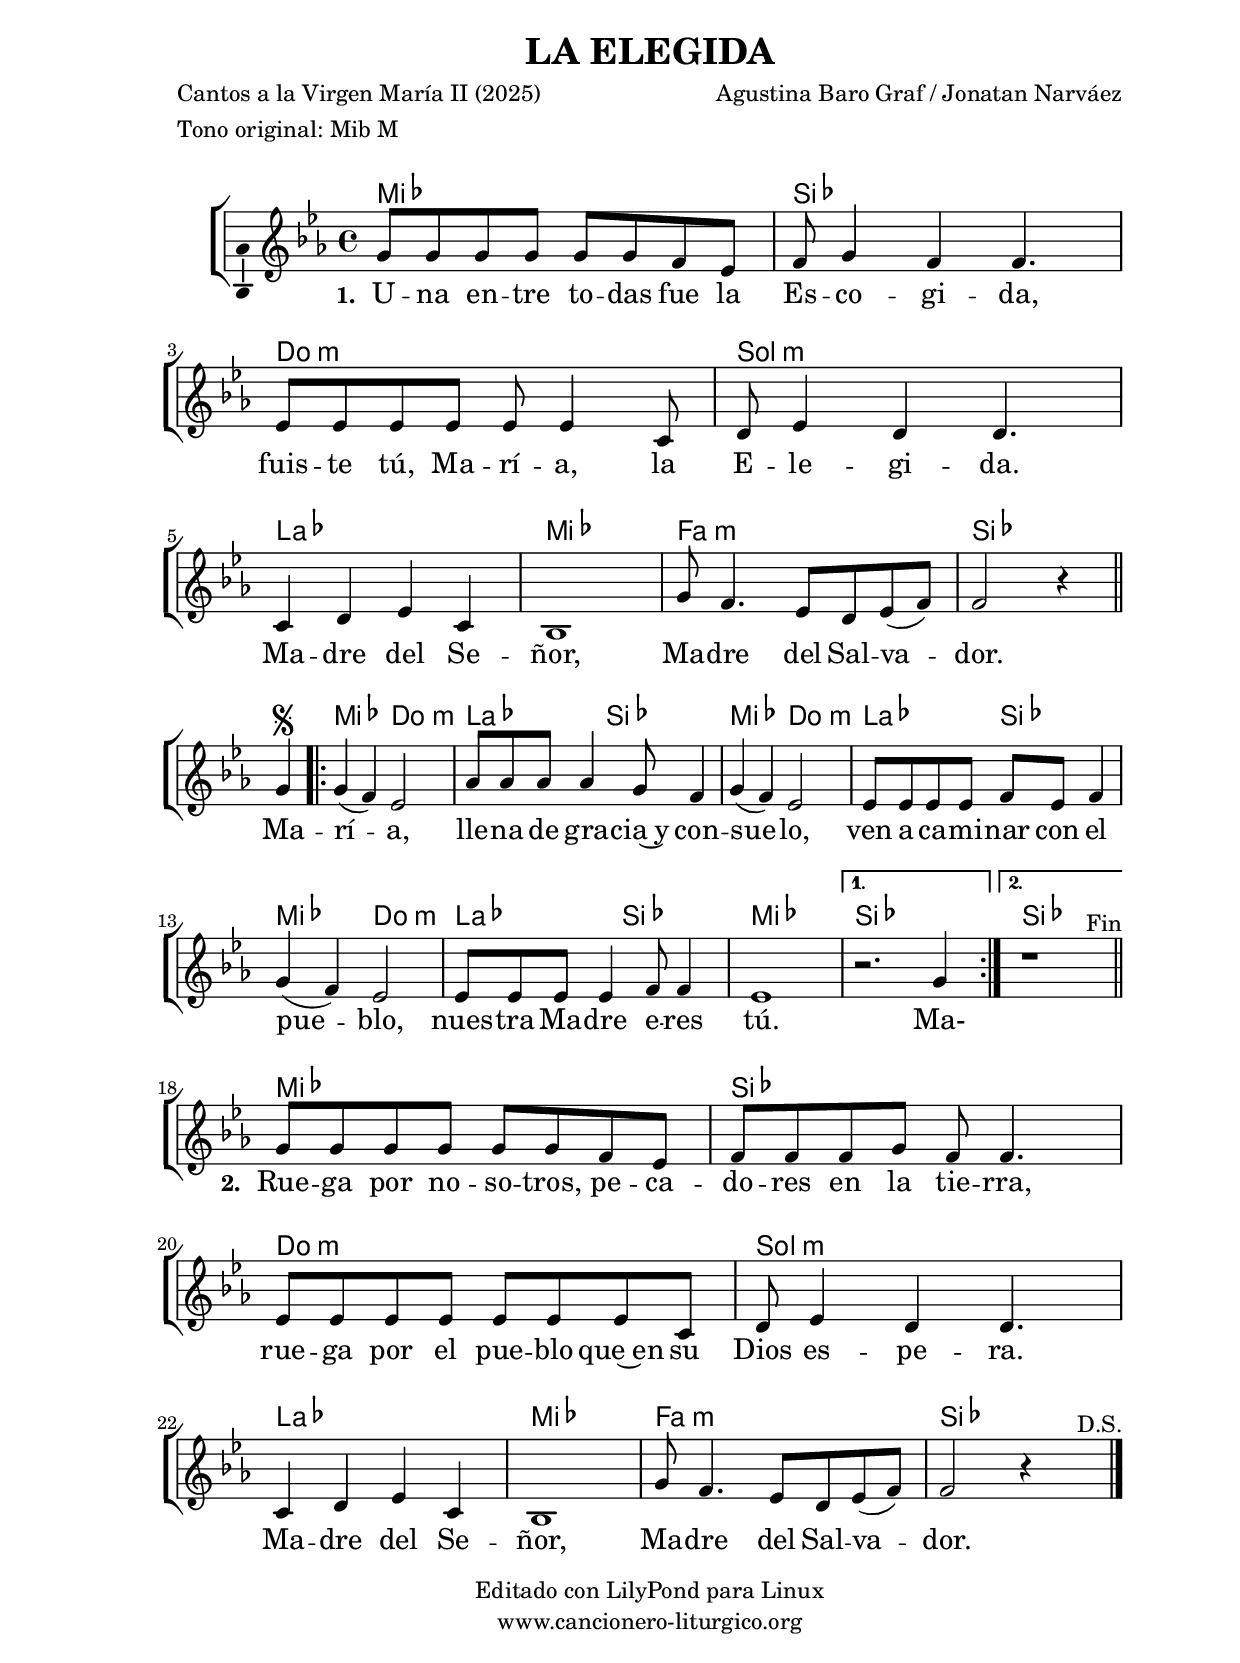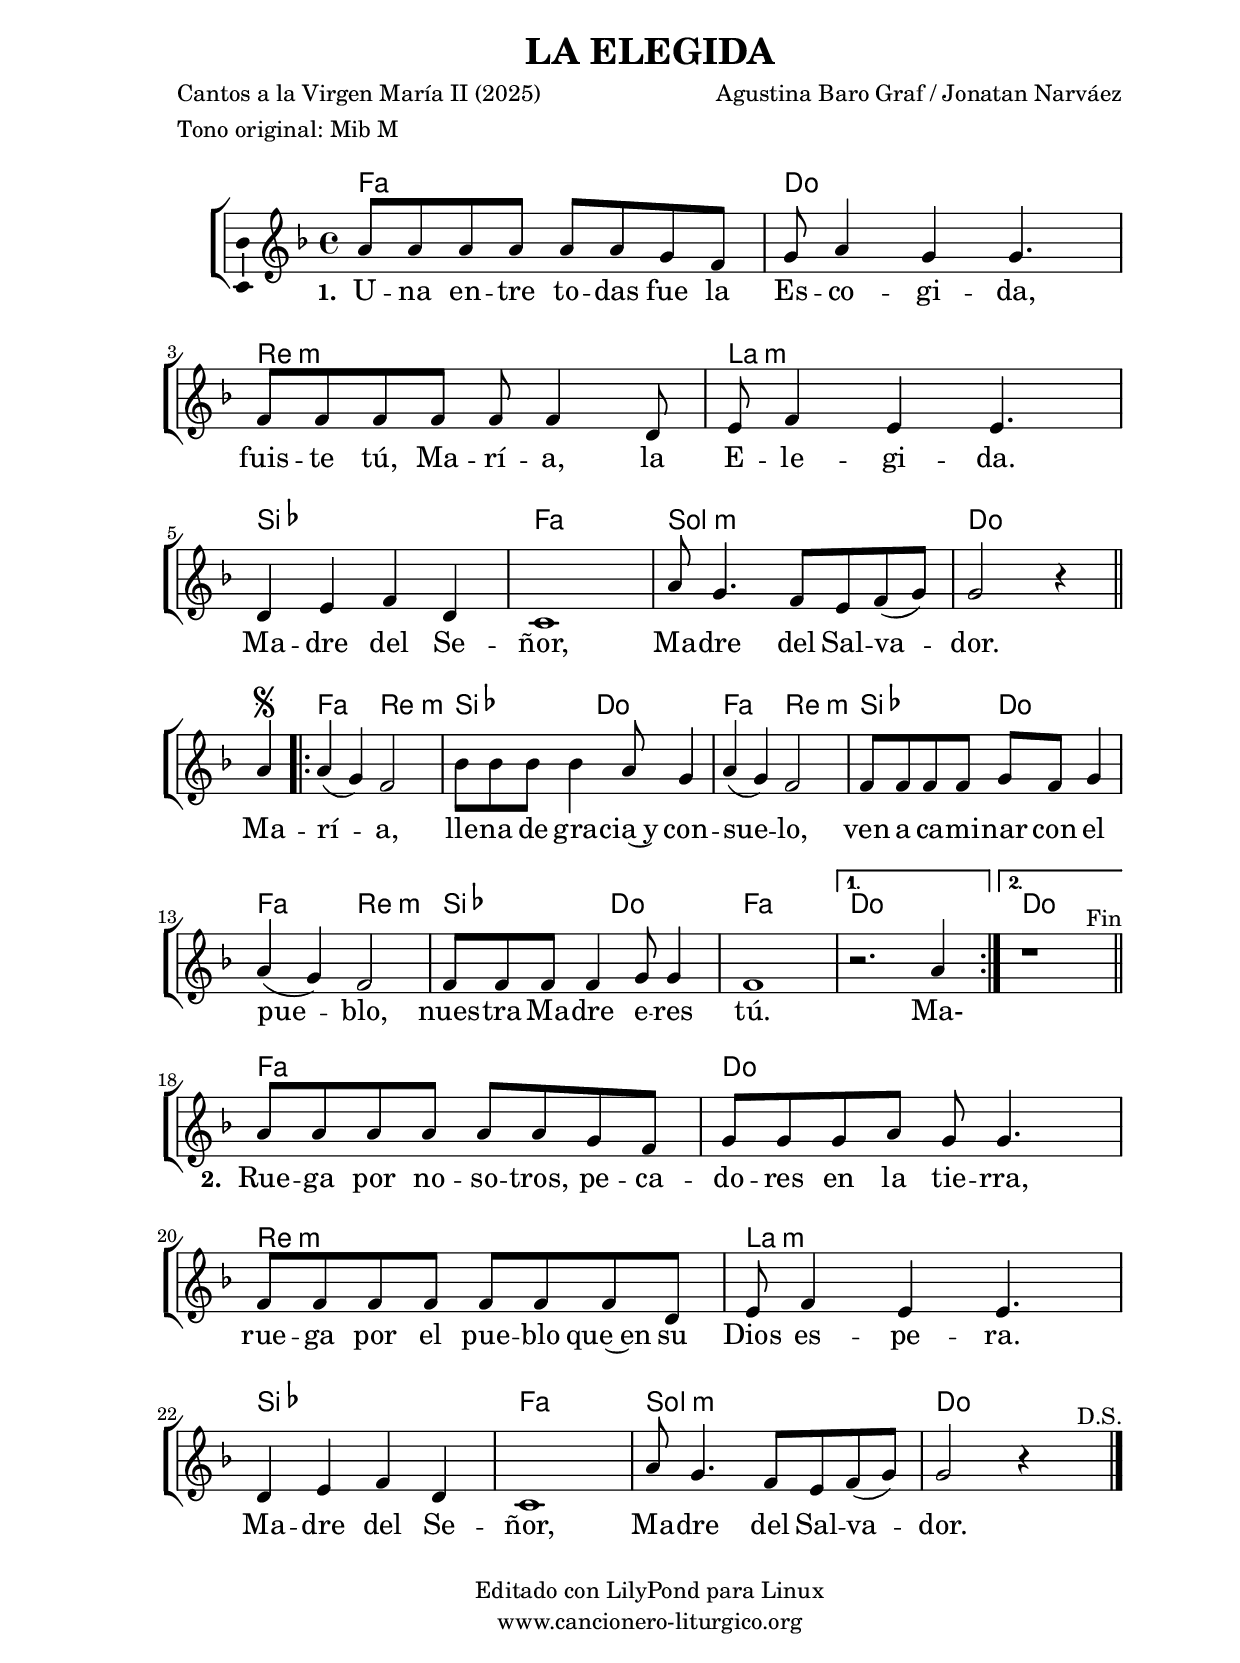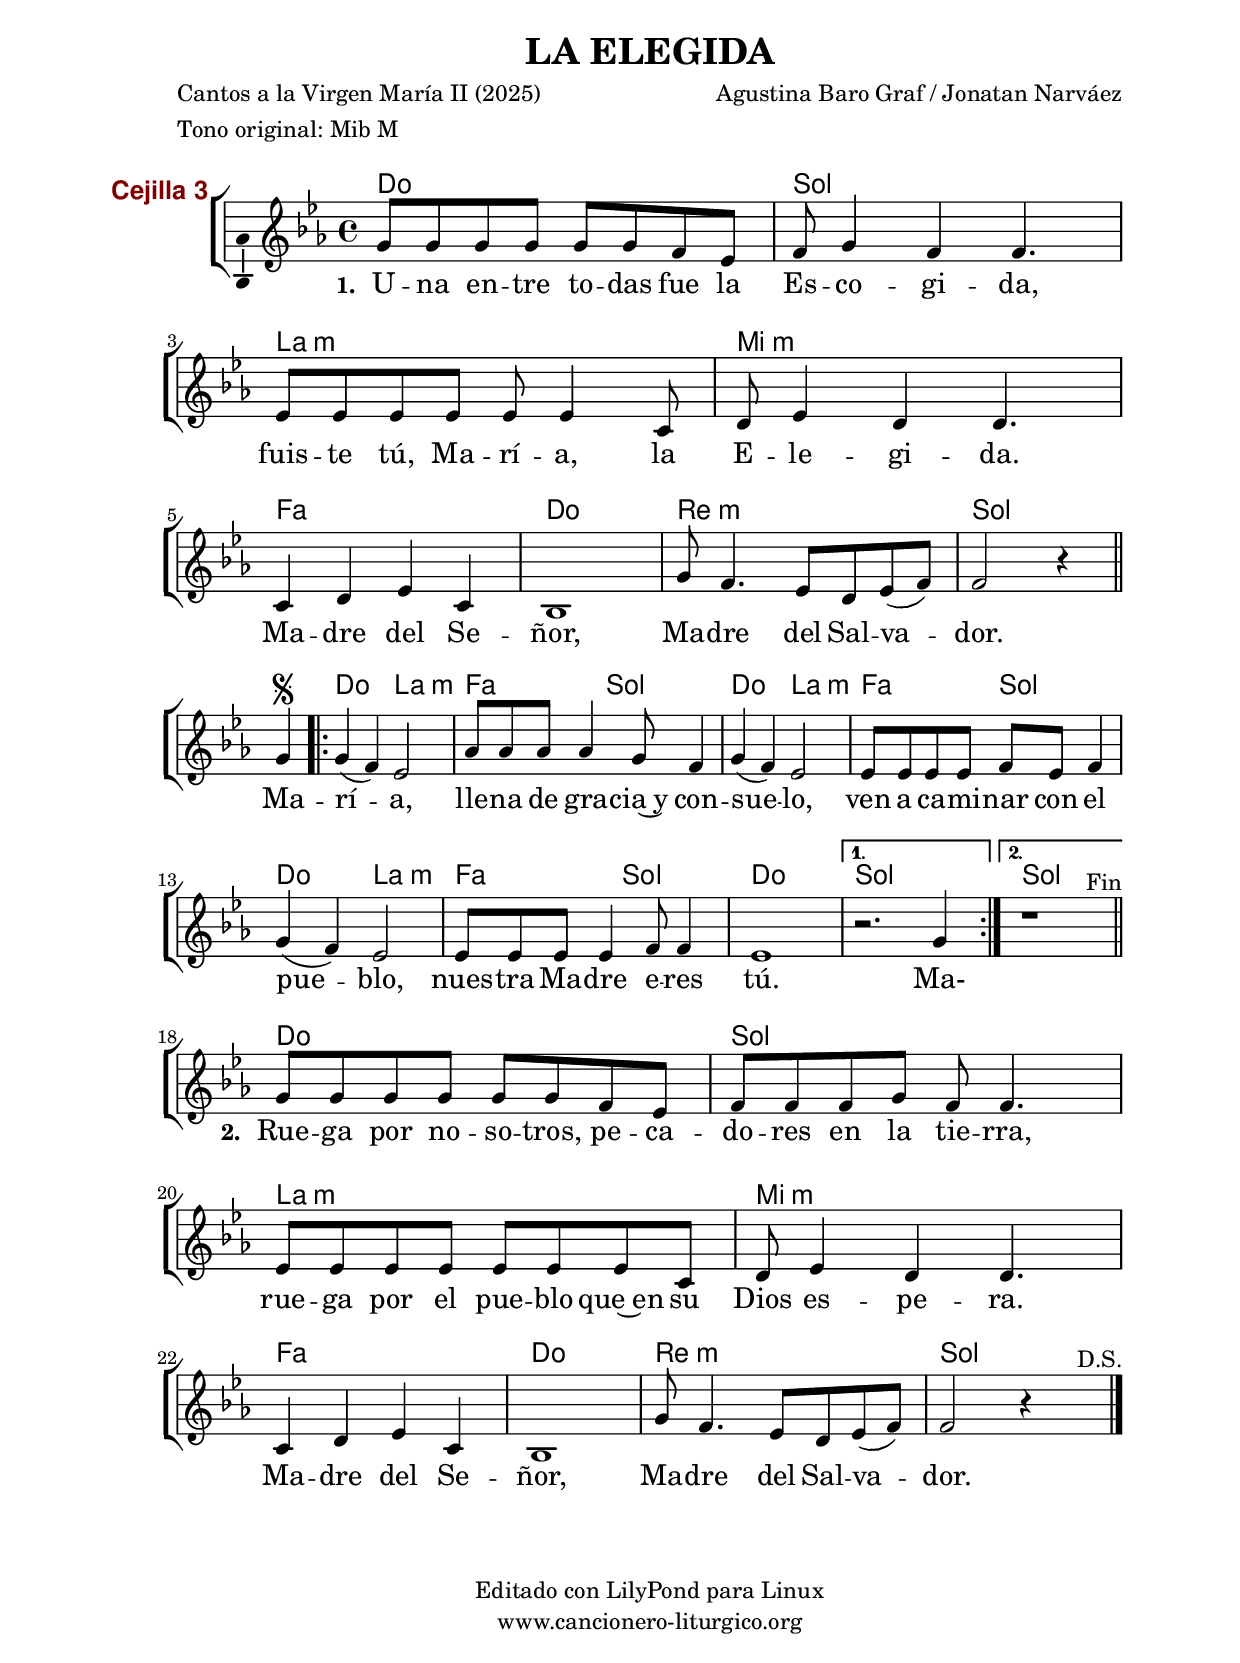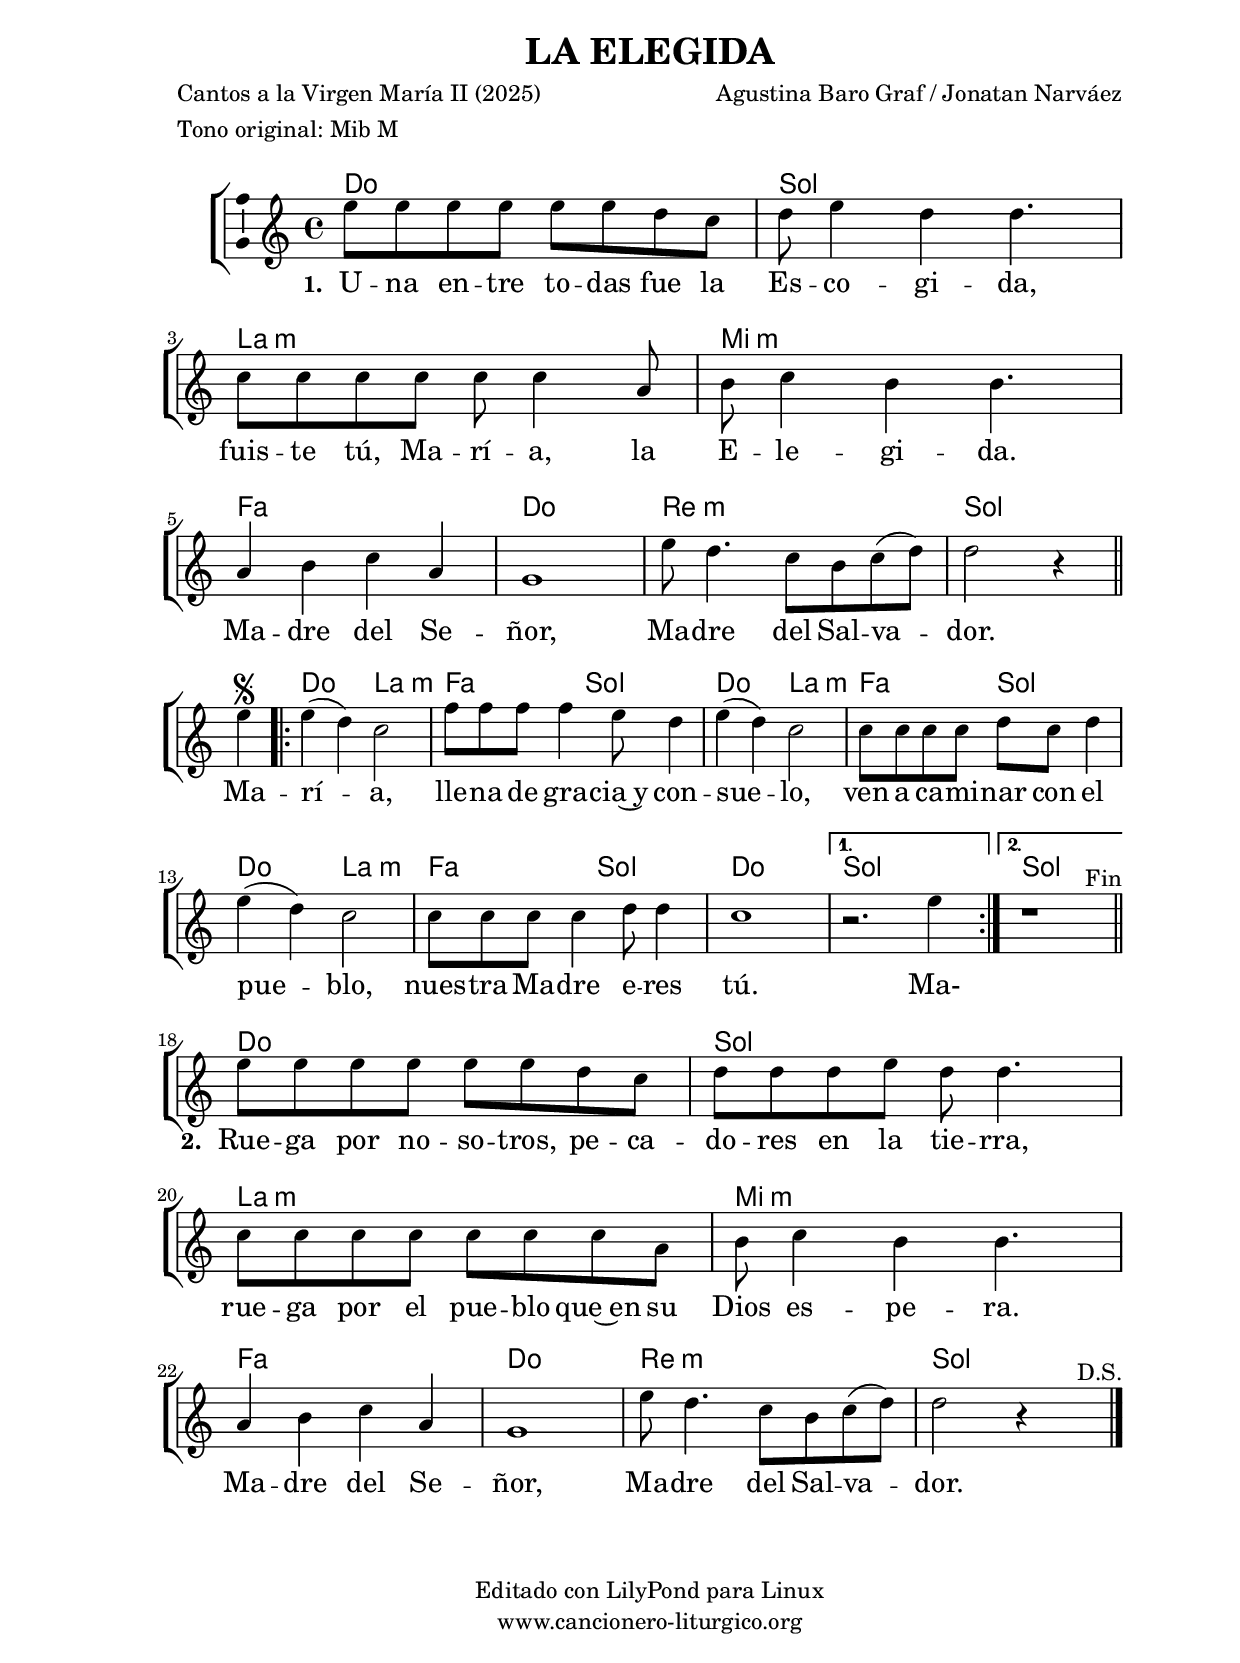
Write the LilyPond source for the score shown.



%versión de lilypond para la que se ha escrito esta partitura:
\version "2.16.0"

	%Tamaño papel
	#(set-default-paper-size "a4")
	%Tamaño partitura
	#(set-global-staff-size 20)
	%No responde al pulsar sobre una nota
	#(ly:set-option 'point-and-click #f)

%parámetros del encabezamiento:
\header {
	title = "LA ELEGIDA"
	subtitle = ""
	composer = "Agustina Baro Graf / Jonatan Narváez"
	poet = "Cantos a la Virgen María II (2025)"
	meter = "Tono original: Mib M"
	arranger = ""
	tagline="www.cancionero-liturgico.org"
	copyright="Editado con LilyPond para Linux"
	tiempo = ""
	usos = "Virgen"
	letra = ""
	}

%parámetros asociados al papel:
\paper  {
	oddHeaderMarkup = \markup {\fill-line { \on-the-fly #not-first-page \fromproperty #'header:title \on-the-fly #not-first-page \fromproperty #'header:composer }}
	evenHeaderMarkup = \markup {\fill-line { \fromproperty #'header:composer \fromproperty #'header:title }}
	#(set-paper-size "a4")
	print-page-number = ##f
	first-page-number = 1
	print-first-page-number = ##f
%	head-separation = 3.0 \cm
	top-margin = 2.0 \cm
	bottom-margin = 0.5\cm
%%%	bottom-margin = -1.0\cm
	left-margin = 3.0 \cm
	line-width = 16.0 \cm 
	indent = 8\mm
	interscoreline = 2.\mm
	between-system-space = 15\mm
%	para que las partituras no llenen la hoja:
	ragged-bottom = ##t
%	idem para la última hoja:
	ragged-last-bottom = ##f
%	para que las partituras llenen el ancho del papel:
	ragged-last = ##f
	after-title-space = 2.5 \cm
page-count=1
system-count=8

	%Flexible Vertical Spacing
%	markup-markup-spacing =
%	#'((basic-distance . 15) (minimum-distance . 15) (padding . 3))
	markup-system-spacing =
	#'((basic-distance . 15) (minimum-distance . 15) (padding . 3))
	system-system-spacing =
	#'((basic-distance . 15) (minimum-distance . 15) (padding . 3))
	score-system-spacing =
	#'((basic-distance . 15) (minimum-distance . 15) (padding . 5))
%	top-system-spacing = % header
%	#'((basic-distance . 8) (minimum-distance . 0) (padding . 0))
%	top-markup-spacing =
%	#'((basic-distance . 20) (minimum-distance . 20) (padding . 0))
	last-bottom-spacing = % footer
	#'((basic-distance . 5) (minimum-distance . 5) (padding . 0))
%	score-markup-spacing =
%	#'((basic-distance . 16) (minimum-distance . 13) (padding . 0))

	}


%parámetros que afectan a toda la partitura:
global =  {
	%clave de sol (G):
	\clef G
	%armadura:
%	\transpose d a
	\key ees \major
	\tempo 4=136
	\set Score.tempoHideNote = ##t
	}


acordes = {
	\italianChords
	\chordmode {
%	\transpose d a
{

%Estrofa1
ees1 bes c:m g:m aes ees f:m bes2.
%s4

%Estribillo
%s2.
s4
\repeat volta 2 {
ees2 c:m aes bes ees c:m aes bes ees c:m aes bes ees1
}
\alternative{
{
bes1
}
{
bes1
}
}

%Estrofa2
ees1 bes c:m g:m aes ees f:m bes

	}
	}
}



melodia = 
%	\transpose d a
{
\time 4/4

\relative c''{

%Estrofa 1
g8 g g g g g f ees
f8 g4 f f4.
ees8 ees ees ees ees ees4 c8
d8 ees4 d d4.

\break

c4 d ees c
bes1
g'8 f4. ees8 d ees (f)
f2 r4
%s4

\bar "||"
\break

%Estribillo
%s2.
g4\segno
\repeat volta 2 {
g4 (f) ees2
aes8 aes aes aes4 g8 f4
g4 (f) ees2
ees8 ees ees ees f ees f4
g4 (f) ees2
ees8 ees ees ees4 f8 f4
ees1
}
\alternative{
{
r2. g4
}
{
r1^"          Fin"
}
}

\bar "||"
\break

%Estrofa 2
g8 g g g g g f ees
f8 f f g f f4.
ees8 ees ees ees ees ees ees c
d8 ees4 d d4.

\break

c4 d ees c
bes1
g'8 f4. ees8 d ees (f)
f2 r4
s4^"D.S."

\bar "|."

}
}


texto = \lyricmode {
\set stanza =#"1. "
U -- na en -- tre to -- das fue la Es -- co -- gi -- da,
fuis -- te tú, Ma -- rí -- a, la E -- le -- gi -- da.
Ma -- dre del Se -- ñor,
Ma -- dre del Sal -- va -- dor.

Ma -- rí -- a, lle -- na de gra -- cia~y con -- sue -- lo,
ven a ca -- mi -- nar con el pue -- blo,
nues -- tra Ma -- dre e -- res tú.
Ma-

\set stanza =#"2. "
Rue -- ga por no -- so -- tros, pe -- ca -- do -- res en la tie -- rra,
rue -- ga por el pue -- blo que~en su Dios es -- pe -- ra.
Ma -- dre del Se -- ñor,
Ma -- dre del Sal -- va -- dor.

}


acordesStaff = \context ChordNames = acordesStaff <<
	\set chordChanges = ##t
	\acordes
	>>


%%%%%%%%%%%%%%%%%%%%%%%%%%%%%%%%%%% CEJILLA %%%%%%%%%%%%%%%%%%%%%%%%%%%%%%%%%%%
acordescejilla = {
%%%	\override ChordNames.ChordName #'font-size = #-1
%%%	\override ChordNames.ChordName #'font-series = #'bold
	\transpose ees c {
		\acordes
		}
	}

acordescejillaStaff = \context ChordNames = acordescejillaStaff <<
	\set Staff.instrumentName = \markup \with-color #darkred \larger \bold \sans "Cejilla 3"
	\set chordChanges = ##t
	\acordescejilla
	>>
%%%%%%%%%%%%%%%%%%%%%%%%%%%%%%%%%%% CEJILLA %%%%%%%%%%%%%%%%%%%%%%%%%%%%%%%%%%%


vozStaff = \context Voice = vozStaff
\with {\consists "Ambitus_engraver"}
<<
%	\set Staff.instrumentName = ""
%	\set Staff.shortInstrumentName = ""
%	\set Staff.midiInstrument = #"clarinet"
%	\set Staff.midiInstrument = #"cello"
	\set Staff.midiInstrument = #"flute"
%	\set Staff.midiInstrument = #"electric guitar (jazz)"
%	\set Staff.midiInstrument = #"english horn"
%	\set Staff.midiInstrument = #"violin"
%	\set Staff.midiInstrument = #"glockenspiel"
	\set Staff.midiMinimumVolume = #0.7
	\set Staff.midiMaximumVolume = #0.9
	\global
	\melodia
	>>


textoStaff = \context Lyrics = textoStaff <<
	\lyricsto vozStaff \texto
	>>


\book {
	\score {
		\context ChoirStaff {
			\override StaffGroup.SystemStartBracket #'collapse-height = #1
			\override Score.SystemStartBar #'collapse-height = #1
			<<
			\acordesStaff
			\vozStaff
			\textoStaff
			>>
			}
		\layout {
	    		\context {
				\Lyrics
				\override LyricText #'font-size = #2
				}
	   		 \context {
				\Score
				\override StaffSymbol #'staff-space = #(magstep +3)
				}
			}
		}
	\score {
		\unfoldRepeats
		\context ChoirStaff {
			<<
			\acordesStaff
			\vozStaff
			>>
			}
		\midi {
	  		\context {
	  			\Score
				tempoWholesPerMinute = #(ly:make-moment 70 4)
				}
			}
		}
	}


%Partitura para guitarra
#(define output-suffix "G")
\book {
	\score {
		\context ChoirStaff {
			\override StaffGroup.SystemStartBracket #'collapse-height = #1
			\override Score.SystemStartBar #'collapse-height = #1
			<<
			\acordescejillaStaff
			\vozStaff
			\textoStaff
			>>
			}
		\layout {
%%%%%%%%%%%%%%%%%%%%%%%%%%%%%%%%%%% CEJILLA %%%%%%%%%%%%%%%%%%%%%%%%%%%%%%%%%%%
			\context {
				\ChordNames \consists Instrument_name_engraver
				}
%%%%%%%%%%%%%%%%%%%%%%%%%%%%%%%%%%% CEJILLA %%%%%%%%%%%%%%%%%%%%%%%%%%%%%%%%%%%
	    		\context {
				\Lyrics
				\override LyricText #'font-size = #2
				}
	   		 \context {
				\Score
				\override StaffSymbol #'staff-space = #(magstep +3)
				}
			}
		}
	}


#(define output-suffix "C")
\book {
	\score {
		\context ChoirStaff {
			\override StaffGroup.SystemStartBracket #'collapse-height = #1
			\override Score.SystemStartBar #'collapse-height = #1
\transpose c d
			<<
			\acordesStaff
			\vozStaff
			\textoStaff
			>>
			}
		\layout {
	    		\context {
				\Lyrics
				\override LyricText #'font-size = #2
				}
	   		 \context {
				\Score
				\override StaffSymbol #'staff-space = #(magstep +3)
				}
			}
		}
	}


#(define output-suffix "S")
\book {
	\score {
		\context ChoirStaff {
			\override StaffGroup.SystemStartBracket #'collapse-height = #1
			\override Score.SystemStartBar #'collapse-height = #1
\transpose c a
			<<
			\acordesStaff
			\vozStaff
			\textoStaff
			>>
			}
		\layout {
	    		\context {
				\Lyrics
				\override LyricText #'font-size = #2
				}
	   		 \context {
				\Score
				\override StaffSymbol #'staff-space = #(magstep +3)
				}
			}
		}
	}


